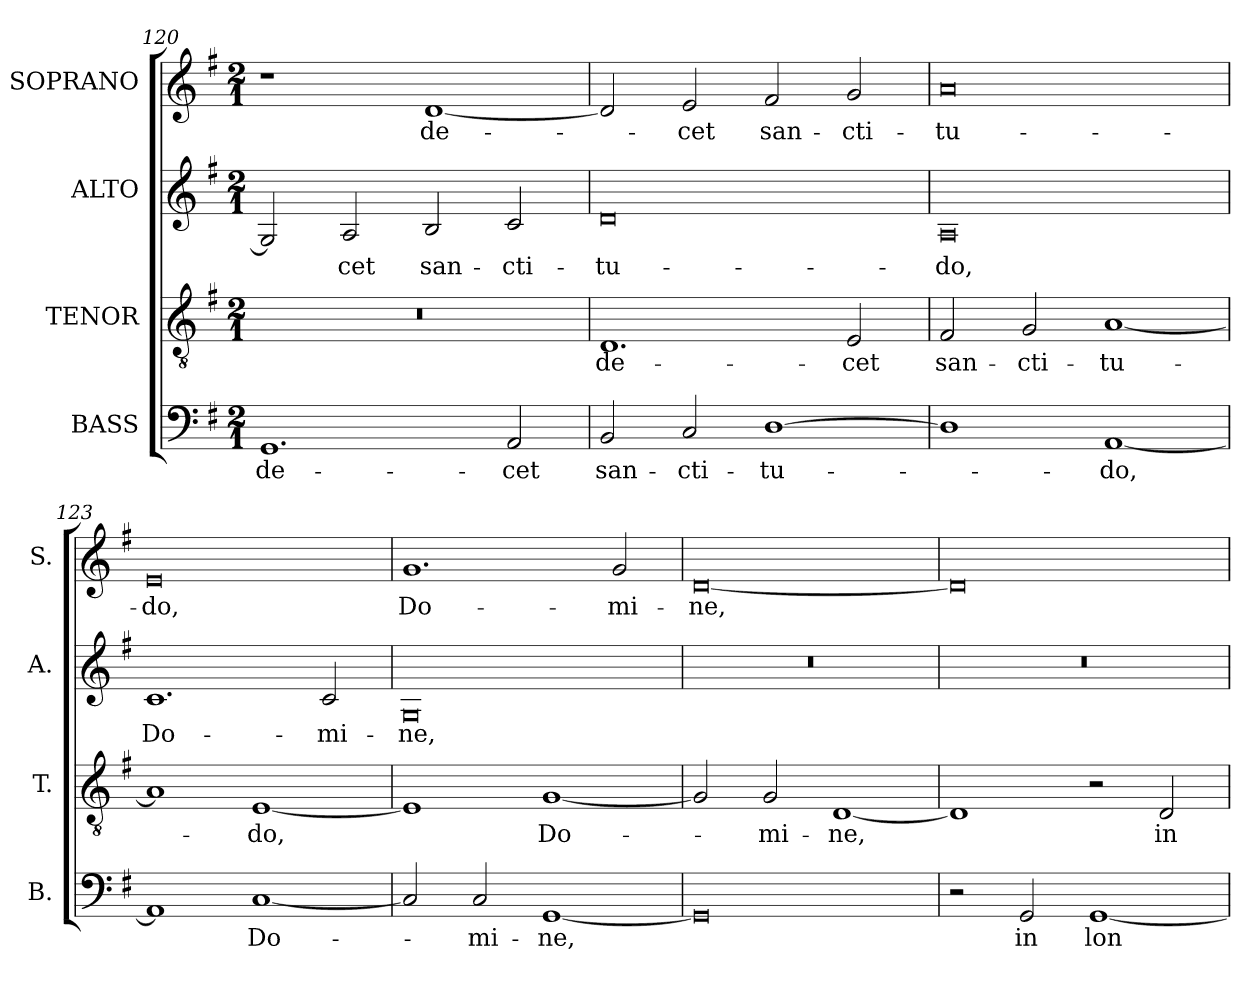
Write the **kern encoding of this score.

**kern	**text	**kern	**text	**kern	**text	**kern	**text
*part4	*part4	*part3	*part3	*part2	*part2	*part1	*part1
*staff4	*staff4	*staff3	*staff3	*staff2	*staff2	*staff1	*staff1
*I"BASS	*	*I"TENOR	*	*I"ALTO	*	*I"SOPRANO	*
*I'B.	*	*I'T.	*	*I'A.	*	*I'S.	*
*clefF4	*	*clefGv2	*	*clefG2	*	*clefG2	*
*	*	*ITrd7c12	*	*	*	*	*
*k[f#]	*	*k[f#]	*	*k[f#]	*	*k[f#]	*
*G:	*	*G:	*	*G:	*	*G:	*
*M2/1	*	*M2/1	*	*M2/1	*	*M2/1	*
=120	=120	=120	=120	=120	=120	=120	=120
!	!LO:LY:b:color=#000000	!LO:N:vis=1	!	!	!	!	!
1.GGi	de-	0r	.	2Gi/]	.	1r	.
!	!	!	!	!	!LO:LY:b:color=#000000	!	!
.	.	.	.	2Ai/	-cet	.	.
!	!	!	!	!	!LO:LY:b:color=#000000	!	!
!	!	!	!	!	!	!	!LO:LY:b:color=#000000
.	.	.	.	2Bi/	san-	[1di	de-
!	!LO:LY:b:color=#000000	!	!	!	!	!	!
!	!	!	!	!	!LO:LY:b:color=#000000	!	!
2AAi/	-cet	.	.	2ci/	-cti-	.	.
=121	=121	=121	=121	=121	=121	=121	=121
!	!LO:LY:b:color=#000000	!	!	!	!	!	!
!	!	!	!LO:LY:b:color=#000000	!	!	!	!
!	!	!	!	!	!LO:LY:b:color=#000000	!	!
2BBi/	san-	1.DDi	de-	0di	-tu-	2di/]	.
!	!LO:LY:b:color=#000000	!	!	!	!	!	!
!	!	!	!	!	!	!	!LO:LY:b:color=#000000
2Ci/	-cti-	.	.	.	.	2ei/	-cet
!	!LO:LY:b:color=#000000	!	!	!	!	!	!
!	!	!	!	!	!	!	!LO:LY:b:color=#000000
[1Di	-tu-	.	.	.	.	2f#i/	san-
!	!	!	!LO:LY:b:color=#000000	!	!	!	!
!	!	!	!	!	!	!	!LO:LY:b:color=#000000
.	.	2EEi/	-cet	.	.	2gi/	-cti-
=122	=122	=122	=122	=122	=122	=122	=122
!	!	!	!LO:LY:b:color=#000000	!	!	!	!
!	!	!	!	!	!LO:LY:b:color=#000000	!	!
!	!	!	!	!	!	!	!LO:LY:b:color=#000000
1Di]	.	2FF#i/	san-	0Ai	-do,	0ai	-tu-
!	!	!	!LO:LY:b:color=#000000	!	!	!	!
.	.	2GGi/	-cti-	.	.	.	.
!	!LO:LY:b:color=#000000	!	!	!	!	!	!
!	!	!	!LO:LY:b:color=#000000	!	!	!	!
[1AAi	-do,	[1AAi	-tu-	.	.	.	.
=123	=123	=123	=123	=123	=123	=123	=123
!	!	!	!	!	!LO:LY:b:color=#000000	!	!
!	!	!	!	!	!	!	!LO:LY:b:color=#000000
1AAi]	.	1AAi]	.	1.ci	Do-	0ei	-do,
!	!LO:LY:b:color=#000000	!	!	!	!	!	!
!	!	!	!LO:LY:b:color=#000000	!	!	!	!
[1Ci	Do-	[1EEi	-do,	.	.	.	.
!	!	!	!	!	!LO:LY:b:color=#000000	!	!
.	.	.	.	2ci/	-mi-	.	.
=124	=124	=124	=124	=124	=124	=124	=124
!	!	!	!	!	!LO:LY:b:color=#000000	!	!
!	!	!	!	!	!	!	!LO:LY:b:color=#000000
2Ci/]	.	1EEi]	.	0Gi	-ne,	1.gi	Do-
!	!LO:LY:b:color=#000000	!	!	!	!	!	!
2Ci/	-mi-	.	.	.	.	.	.
!	!LO:LY:b:color=#000000	!	!	!	!	!	!
!	!	!	!LO:LY:b:color=#000000	!	!	!	!
[1GGi	-ne,	[1GGi	Do-	.	.	.	.
!	!	!	!	!	!	!	!LO:LY:b:color=#000000
.	.	.	.	.	.	2gi/	-mi-
=125	=125	=125	=125	=125	=125	=125	=125
!	!	!	!	!LO:N:vis=1	!	!	!
!	!	!	!	!	!	!	!LO:LY:b:color=#000000
0GGi]	.	2GGi/]	.	0r	.	[0di	-ne,
!	!	!	!LO:LY:b:color=#000000	!	!	!	!
.	.	2GGi/	-mi-	.	.	.	.
!	!	!	!LO:LY:b:color=#000000	!	!	!	!
.	.	[1DDi	-ne,	.	.	.	.
!!LO:LB:g=z
=126	=126	=126	=126	=126	=126	=126	=126
!	!	!	!	!LO:N:vis=1	!	!	!
2r	.	1DDi]	.	0r	.	0di]	.
!	!LO:LY:b:color=#000000	!	!	!	!	!	!
2GGi/	in	.	.	.	.	.	.
!	!LO:LY:b:color=#000000	!	!	!	!	!	!
[1GGi	lon-	2r	.	.	.	.	.
!	!	!	!LO:LY:b:color=#000000	!	!	!	!
.	.	2DDi/	in	.	.	.	.
=	=	=	=	=	=	=	=
*-	*-	*-	*-	*-	*-	*-	*-
